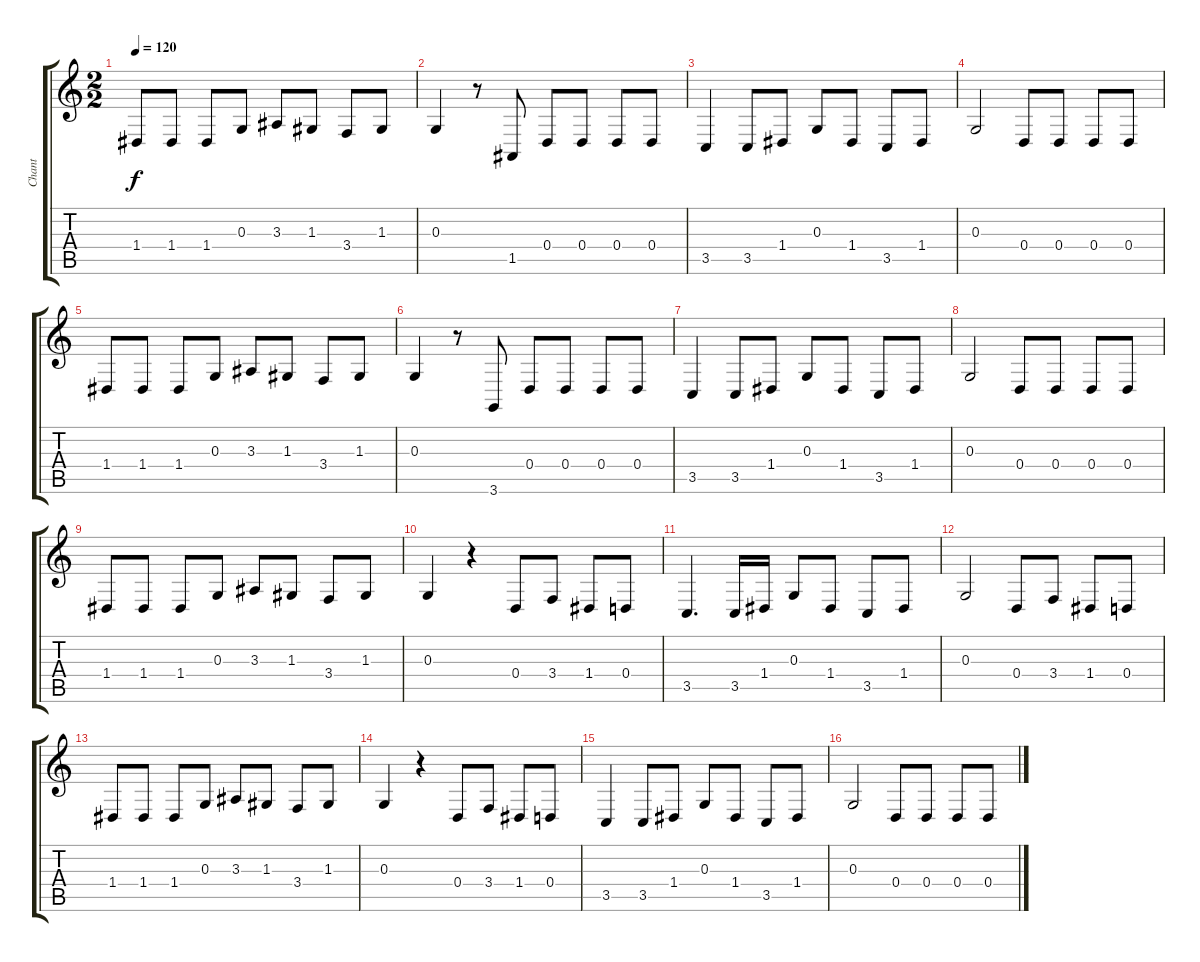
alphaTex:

\track ("Chant" "Chant") {instrument harpsichord}
\staff {score tabs}
\tuning (E4 B3 G3 D3 A2 E2) {hide}
\ts (2 2)
\tempo 120
\clef g2
\ks c
1.4.8{dy f} 1.4.8 1.4.8 0.3.8 3.3.8 1.3.8 3.4.8 1.3.8 |
0.3.4 r.8 1.5.8 0.4.8 0.4.8 0.4.8 0.4.8 |
3.5.4 3.5.8 1.4.8 0.3.8 1.4.8 3.5.8 1.4.8 |
0.3.2 0.4.8 0.4.8 0.4.8 0.4.8 |
1.4.8 1.4.8 1.4.8 0.3.8 3.3.8 1.3.8 3.4.8 1.3.8 |
0.3.4 r.8 3.6.8 0.4.8 0.4.8 0.4.8 0.4.8 |
3.5.4 3.5.8 1.4.8 0.3.8 1.4.8 3.5.8 1.4.8 |
0.3.2 0.4.8 0.4.8 0.4.8 0.4.8 |
1.4.8 1.4.8 1.4.8 0.3.8 3.3.8 1.3.8 3.4.8 1.3.8 |
0.3.4 r.4 0.4.8 3.4.8 1.4.8 0.4.8 |
3.5.4{d} 3.5.16 1.4.16 0.3.8 1.4.8 3.5.8 1.4.8 |
0.3.2 0.4.8 3.4.8 1.4.8 0.4.8 |
1.4.8 1.4.8 1.4.8 0.3.8 3.3.8 1.3.8 3.4.8 1.3.8 |
0.3.4 r.4 0.4.8 3.4.8 1.4.8 0.4.8 |
3.5.4 3.5.8 1.4.8 0.3.8 1.4.8 3.5.8 1.4.8 |
0.3.2 0.4.8 0.4.8 0.4.8 0.4.8
